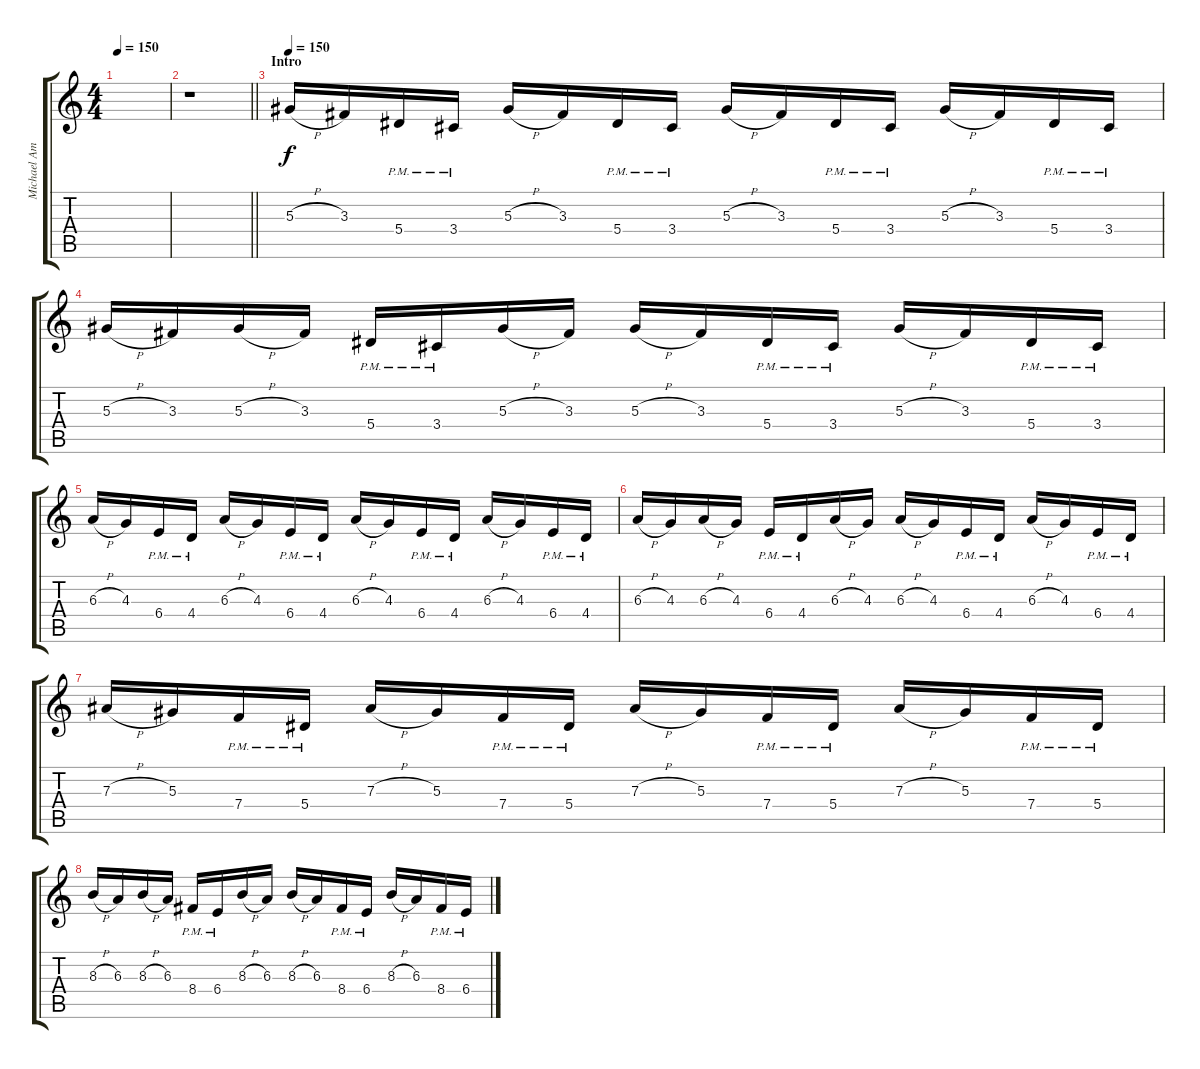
\track ("Michael Amott" "Michael Am") {instrument distortionguitar}
\staff {score tabs}
\tuning (C4 G3 Eb3 Bb2 F2 C2) {hide}
\ts (4 4)
\tempo 150
\clef g2
\ks c
|
\barLineRight lightlight
r.1 |
\section ("" "Intro")
\tempo 150
5.3{h}.16{volume 15 balance 8 instrument distortionguitar} 3.3.16 5.4{pm}.16 3.4{pm}.16 5.3{h}.16 3.3.16 5.4{pm}.16 3.4{pm}.16 5.3{h}.16 3.3.16 5.4{pm}.16 3.4{pm}.16 5.3{h}.16 3.3.16 5.4{pm}.16 3.4{pm}.16 |
5.3{h}.16 3.3.16 5.3{h}.16 3.3.16 5.4{pm}.16 3.4{pm}.16 5.3{h}.16 3.3.16 5.3{h}.16 3.3.16 5.4{pm}.16 3.4{pm}.16 5.3{h}.16 3.3.16 5.4{pm}.16 3.4{pm}.16 |
6.3{h}.16 4.3.16 6.4{pm}.16 4.4{pm}.16 6.3{h}.16 4.3.16 6.4{pm}.16 4.4{pm}.16 6.3{h}.16 4.3.16 6.4{pm}.16 4.4{pm}.16 6.3{h}.16 4.3.16 6.4{pm}.16 4.4{pm}.16 |
6.3{h}.16 4.3.16 6.3{h}.16 4.3.16 6.4{pm}.16 4.4{pm}.16 6.3{h}.16 4.3.16 6.3{h}.16 4.3.16 6.4{pm}.16 4.4{pm}.16 6.3{h}.16 4.3.16 6.4{pm}.16 4.4{pm}.16 |
7.3{h}.16 5.3.16 7.4{pm}.16 5.4{pm}.16 7.3{h}.16 5.3.16 7.4{pm}.16 5.4{pm}.16 7.3{h}.16 5.3.16 7.4{pm}.16 5.4{pm}.16 7.3{h}.16 5.3.16 7.4{pm}.16 5.4{pm}.16 |
8.3{h}.16 6.3.16 8.3{h}.16 6.3.16 8.4{pm}.16 6.4{pm}.16 8.3{h}.16 6.3.16 8.3{h}.16 6.3.16 8.4{pm}.16 6.4{pm}.16 8.3{h}.16 6.3.16 8.4{pm}.16 6.4{pm}.16
